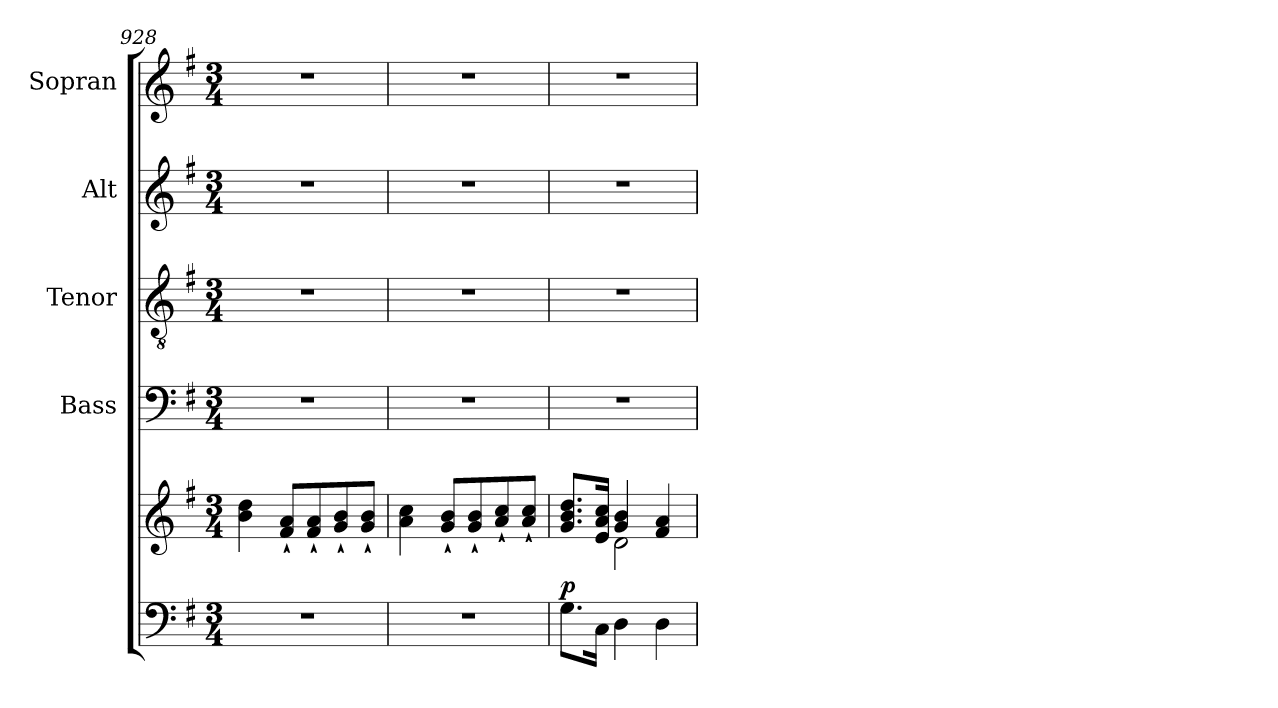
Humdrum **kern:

**kern	**kern	**dynam	**kern	**kern	**kern	**kern
*part5	*part5	*part5	*part4	*part3	*part2	*part1
*staff6	*staff5	*staff5/6	*staff4	*staff3	*staff2	*staff1
*	*	*	*I"Bass	*I"Tenor	*I"Alt	*I"Sopran
*	*	*	*I'B.	*I'T.	*I'A.	*I'S.
*clefF4	*clefG2	*	*clefF4	*clefGv2	*clefG2	*clefG2
*k[f#]	*k[f#]	*	*k[f#]	*k[f#]	*k[f#]	*k[f#]
*G:	*G:	*	*G:	*G:	*G:	*G:
*M3/4	*M3/4	*	*M3/4	*M3/4	*M3/4	*M3/4
=928	=928	=928	=928	=928	=928	=928
2.r	4b\ 4dd\	.	2.r	2.r	2.r	2.r
.	8f#/`< 8a/`<L	.	.	.	.	.
.	8f#/`< 8a/`<	.	.	.	.	.
.	8g/`< 8b/`<	.	.	.	.	.
.	8g/`< 8b/`<J	.	.	.	.	.
=929	=929	=929	=929	=929	=929	=929
2.r	4a\ 4cc\	.	2.r	2.r	2.r	2.r
.	8g/`< 8b/`<L	.	.	.	.	.
.	8g/`< 8b/`<	.	.	.	.	.
.	8a/`< 8cc/`<	.	.	.	.	.
.	8a/`< 8cc/`<J	.	.	.	.	.
=930	=930	=930	=930	=930	=930	=930
*	*^	*	*	*	*	*
!	!	!	!LO:DY:a=2	!	!	!	!
8.G\L	8.g/ 8.b/ 8.dd/L	4ryy	p	2.r	2.r	2.r	2.r
16C\Jk	16e/ 16a/ 16cc/Jk	.	.	.	.	.	.
4D\	4g/ 4b/	2d\	.	.	.	.	.
4D\	4f#/ 4a/	.	.	.	.	.	.
*	*v	*v	*	*	*	*	*
=	=	=	=	=	=	=
*-	*-	*-	*-	*-	*-	*-
